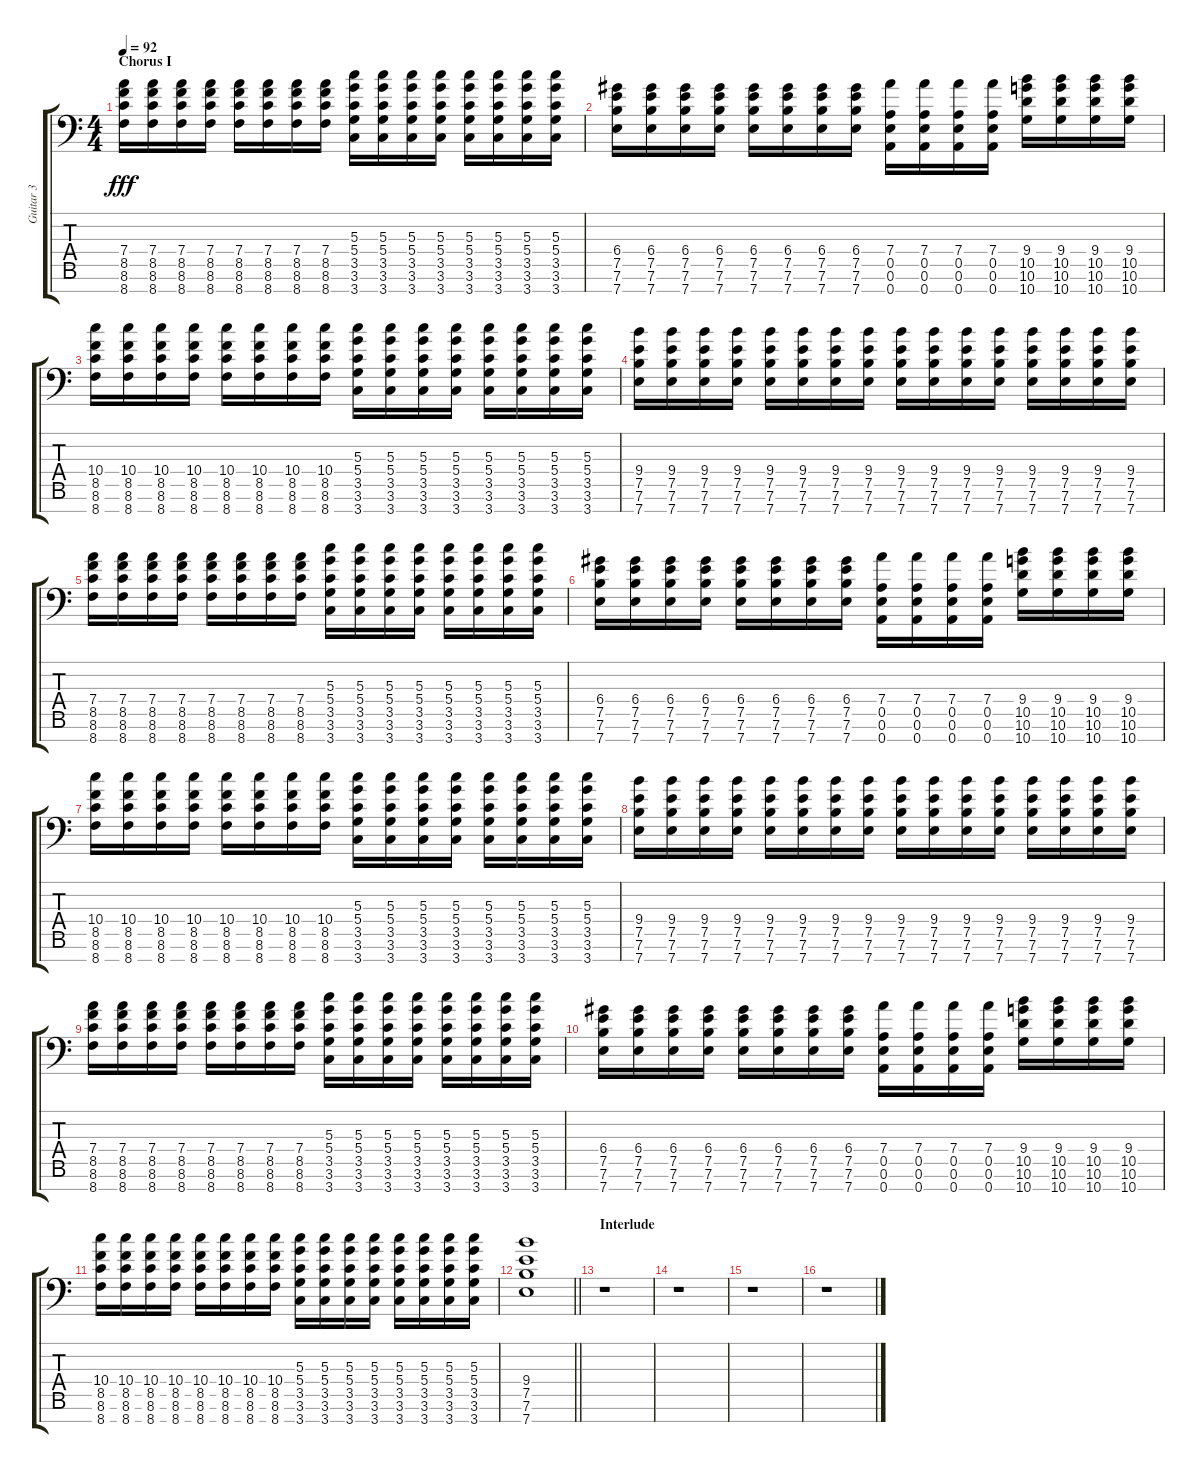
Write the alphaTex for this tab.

\track ("Guitar 3" "Guitar 3") {instrument distortionguitar}
\staff {score tabs}
\tuning (E4 B3 G3 D3 A2 E2 A1) {hide}
\ts (4 4)
\section ("" "Chorus I")
\tempo 92
\clef f4
\ks c
(7.4 8.5 8.6 8.7).16{dy fff} (7.4 8.5 8.6 8.7).16 (7.4 8.5 8.6 8.7).16 (7.4 8.5 8.6 8.7).16 (7.4 8.5 8.6 8.7).16 (7.4 8.5 8.6 8.7).16 (7.4 8.5 8.6 8.7).16 (7.4 8.5 8.6 8.7).16 (5.3 5.4 3.5 3.6 3.7).16 (5.3 5.4 3.5 3.6 3.7).16 (5.3 5.4 3.5 3.6 3.7).16 (5.3 5.4 3.5 3.6 3.7).16 (5.3 5.4 3.5 3.6 3.7).16 (5.3 5.4 3.5 3.6 3.7).16 (5.3 5.4 3.5 3.6 3.7).16 (5.3 5.4 3.5 3.6 3.7).16 |
(6.4 7.5 7.6 7.7).16 (6.4 7.5 7.6 7.7).16 (6.4 7.5 7.6 7.7).16 (6.4 7.5 7.6 7.7).16 (6.4 7.5 7.6 7.7).16 (6.4 7.5 7.6 7.7).16 (6.4 7.5 7.6 7.7).16 (6.4 7.5 7.6 7.7).16 (7.4 0.5 0.6 0.7).16 (7.4 0.5 0.6 0.7).16 (7.4 0.5 0.6 0.7).16 (7.4 0.5 0.6 0.7).16 (9.4 10.5 10.6 10.7).16 (9.4 10.5 10.6 10.7).16 (9.4 10.5 10.6 10.7).16 (9.4 10.5 10.6 10.7).16 |
(10.4 8.5 8.6 8.7).16 (10.4 8.5 8.6 8.7).16 (10.4 8.5 8.6 8.7).16 (10.4 8.5 8.6 8.7).16 (10.4 8.5 8.6 8.7).16 (10.4 8.5 8.6 8.7).16 (10.4 8.5 8.6 8.7).16 (10.4 8.5 8.6 8.7).16 (5.3 5.4 3.5 3.6 3.7).16 (5.3 5.4 3.5 3.6 3.7).16 (5.3 5.4 3.5 3.6 3.7).16 (5.3 5.4 3.5 3.6 3.7).16 (5.3 5.4 3.5 3.6 3.7).16 (5.3 5.4 3.5 3.6 3.7).16 (5.3 5.4 3.5 3.6 3.7).16 (5.3 5.4 3.5 3.6 3.7).16 |
(9.4 7.5 7.6 7.7).16 (9.4 7.5 7.6 7.7).16 (9.4 7.5 7.6 7.7).16 (9.4 7.5 7.6 7.7).16 (9.4 7.5 7.6 7.7).16 (9.4 7.5 7.6 7.7).16 (9.4 7.5 7.6 7.7).16 (9.4 7.5 7.6 7.7).16 (9.4 7.5 7.6 7.7).16 (9.4 7.5 7.6 7.7).16 (9.4 7.5 7.6 7.7).16 (9.4 7.5 7.6 7.7).16 (9.4 7.5 7.6 7.7).16 (9.4 7.5 7.6 7.7).16 (9.4 7.5 7.6 7.7).16 (9.4 7.5 7.6 7.7).16 |
(7.4 8.5 8.6 8.7).16 (7.4 8.5 8.6 8.7).16 (7.4 8.5 8.6 8.7).16 (7.4 8.5 8.6 8.7).16 (7.4 8.5 8.6 8.7).16 (7.4 8.5 8.6 8.7).16 (7.4 8.5 8.6 8.7).16 (7.4 8.5 8.6 8.7).16 (5.3 5.4 3.5 3.6 3.7).16 (5.3 5.4 3.5 3.6 3.7).16 (5.3 5.4 3.5 3.6 3.7).16 (5.3 5.4 3.5 3.6 3.7).16 (5.3 5.4 3.5 3.6 3.7).16 (5.3 5.4 3.5 3.6 3.7).16 (5.3 5.4 3.5 3.6 3.7).16 (5.3 5.4 3.5 3.6 3.7).16 |
(6.4 7.5 7.6 7.7).16 (6.4 7.5 7.6 7.7).16 (6.4 7.5 7.6 7.7).16 (6.4 7.5 7.6 7.7).16 (6.4 7.5 7.6 7.7).16 (6.4 7.5 7.6 7.7).16 (6.4 7.5 7.6 7.7).16 (6.4 7.5 7.6 7.7).16 (7.4 0.5 0.6 0.7).16 (7.4 0.5 0.6 0.7).16 (7.4 0.5 0.6 0.7).16 (7.4 0.5 0.6 0.7).16 (9.4 10.5 10.6 10.7).16 (9.4 10.5 10.6 10.7).16 (9.4 10.5 10.6 10.7).16 (9.4 10.5 10.6 10.7).16 |
(10.4 8.5 8.6 8.7).16 (10.4 8.5 8.6 8.7).16 (10.4 8.5 8.6 8.7).16 (10.4 8.5 8.6 8.7).16 (10.4 8.5 8.6 8.7).16 (10.4 8.5 8.6 8.7).16 (10.4 8.5 8.6 8.7).16 (10.4 8.5 8.6 8.7).16 (5.3 5.4 3.5 3.6 3.7).16 (5.3 5.4 3.5 3.6 3.7).16 (5.3 5.4 3.5 3.6 3.7).16 (5.3 5.4 3.5 3.6 3.7).16 (5.3 5.4 3.5 3.6 3.7).16 (5.3 5.4 3.5 3.6 3.7).16 (5.3 5.4 3.5 3.6 3.7).16 (5.3 5.4 3.5 3.6 3.7).16 |
(9.4 7.5 7.6 7.7).16 (9.4 7.5 7.6 7.7).16 (9.4 7.5 7.6 7.7).16 (9.4 7.5 7.6 7.7).16 (9.4 7.5 7.6 7.7).16 (9.4 7.5 7.6 7.7).16 (9.4 7.5 7.6 7.7).16 (9.4 7.5 7.6 7.7).16 (9.4 7.5 7.6 7.7).16 (9.4 7.5 7.6 7.7).16 (9.4 7.5 7.6 7.7).16 (9.4 7.5 7.6 7.7).16 (9.4 7.5 7.6 7.7).16 (9.4 7.5 7.6 7.7).16 (9.4 7.5 7.6 7.7).16 (9.4 7.5 7.6 7.7).16 |
(7.4 8.5 8.6 8.7).16 (7.4 8.5 8.6 8.7).16 (7.4 8.5 8.6 8.7).16 (7.4 8.5 8.6 8.7).16 (7.4 8.5 8.6 8.7).16 (7.4 8.5 8.6 8.7).16 (7.4 8.5 8.6 8.7).16 (7.4 8.5 8.6 8.7).16 (5.3 5.4 3.5 3.6 3.7).16 (5.3 5.4 3.5 3.6 3.7).16 (5.3 5.4 3.5 3.6 3.7).16 (5.3 5.4 3.5 3.6 3.7).16 (5.3 5.4 3.5 3.6 3.7).16 (5.3 5.4 3.5 3.6 3.7).16 (5.3 5.4 3.5 3.6 3.7).16 (5.3 5.4 3.5 3.6 3.7).16 |
(6.4 7.5 7.6 7.7).16 (6.4 7.5 7.6 7.7).16 (6.4 7.5 7.6 7.7).16 (6.4 7.5 7.6 7.7).16 (6.4 7.5 7.6 7.7).16 (6.4 7.5 7.6 7.7).16 (6.4 7.5 7.6 7.7).16 (6.4 7.5 7.6 7.7).16 (7.4 0.5 0.6 0.7).16 (7.4 0.5 0.6 0.7).16 (7.4 0.5 0.6 0.7).16 (7.4 0.5 0.6 0.7).16 (9.4 10.5 10.6 10.7).16 (9.4 10.5 10.6 10.7).16 (9.4 10.5 10.6 10.7).16 (9.4 10.5 10.6 10.7).16 |
(10.4 8.5 8.6 8.7).16 (10.4 8.5 8.6 8.7).16 (10.4 8.5 8.6 8.7).16 (10.4 8.5 8.6 8.7).16 (10.4 8.5 8.6 8.7).16 (10.4 8.5 8.6 8.7).16 (10.4 8.5 8.6 8.7).16 (10.4 8.5 8.6 8.7).16 (5.3 5.4 3.5 3.6 3.7).16 (5.3 5.4 3.5 3.6 3.7).16 (5.3 5.4 3.5 3.6 3.7).16 (5.3 5.4 3.5 3.6 3.7).16 (5.3 5.4 3.5 3.6 3.7).16 (5.3 5.4 3.5 3.6 3.7).16 (5.3 5.4 3.5 3.6 3.7).16 (5.3 5.4 3.5 3.6 3.7).16 |
\barLineRight lightlight
(9.4 7.5 7.6 7.7).1 |
\section ("" "Interlude")
r.1 |
r.1 |
r.1 |
r.1
